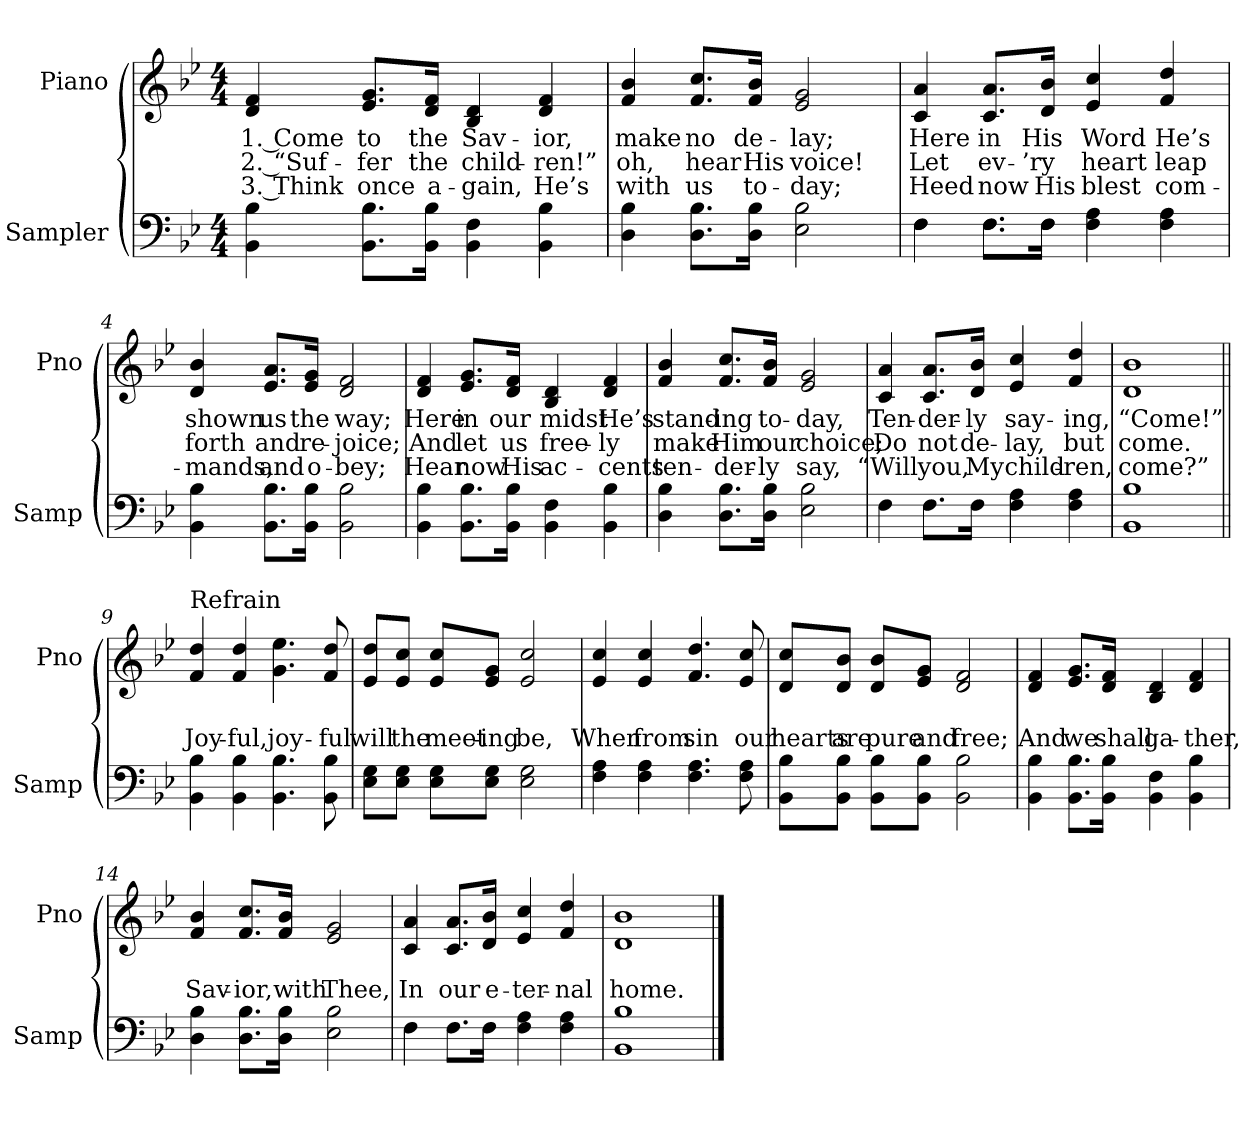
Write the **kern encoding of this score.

**kern	**kern	**text	**text	**text
*part2	*part1	*part1	*part1	*part1
*staff2	*staff1	*staff1	*staff1	*staff1
*I"Sampler	*I"Piano	*	*	*
*I'Samp	*I'Pno	*	*	*
*clefF4	*clefG2	*	*	*
*k[b-e-]	*k[b-e-]	*	*	*
*B-:	*B-:	*	*	*
*M4/4	*M4/4	*	*	*
=1	=1	=1	=1	=1
4BB- 4B-	4d 4f	1. Come	2. “Suf-	3. Think
8.BB-\ 8.B-\L	8.e-/ 8.g/L	to	-fer	once
16BB-\ 16B-\Jk	16d/ 16f/Jk	the	the	a-
4BB- 4F	4B- 4d	Sav-	child-	-gain,
4BB- 4B-	4d 4f	-ior,	-ren!”	He’s
=2	=2	=2	=2	=2
4D 4B-	4f 4b-	make	oh,	with
8.D\ 8.B-\L	8.f/ 8.cc/L	no	hear	us
16D\ 16B-\Jk	16f/ 16b-/Jk	de-	His	to-
2E- 2B-	2e- 2g	-lay;	voice!	-day;
=3	=3	=3	=3	=3
*^	*	*	*	*
4F\	4F	4c 4a	Here	Let	Heed
8.F\L	8.F\L	8.c/ 8.a/L	in	ev-	now
16F\Jk	16F\Jk	16d/ 16b-/Jk	His	-’ry	His
4F 4A	2ryy	4e- 4cc	Word	heart	blest
4F 4A	.	4f 4dd	He’s	leap	com-
*v	*v	*	*	*	*
=4	=4	=4	=4	=4
4BB- 4B-	4d 4b-	shown	forth	-mands,
8.BB-\ 8.B-\L	8.e-/ 8.a/L	us	and	and
16BB-\ 16B-\Jk	16e-/ 16g/Jk	the	re-	o-
2BB- 2B-	2d 2f	way;	-joice;	-bey;
=5	=5	=5	=5	=5
4BB- 4B-	4d 4f	Here	And	Hear
8.BB-\ 8.B-\L	8.e-/ 8.g/L	in	let	now
16BB-\ 16B-\Jk	16d/ 16f/Jk	our	us	His
4BB- 4F	4B- 4d	midst	free-	ac-
4BB- 4B-	4d 4f	He’s	-ly	-cents
=6	=6	=6	=6	=6
4D 4B-	4f 4b-	stand-	make	ten-
8.D\ 8.B-\L	8.f/ 8.cc/L	-ing	Him	-der-
16D\ 16B-\Jk	16f/ 16b-/Jk	to-	our	-ly
2E- 2B-	2e- 2g	-day,	choice;	say,
=7	=7	=7	=7	=7
4F	4c 4a	Ten-	Do	“Will
8.F\L	8.c/ 8.a/L	-der-	not	you,
16F\Jk	16d/ 16b-/Jk	-ly	de-	My
4F 4A	4e- 4cc	say-	-lay,	child-
4F 4A	4f 4dd	-ing,	but	-ren,
=8	=8	=8	=8	=8
1BB- 1B-	1d 1b-	“Come!”	come.	come?”
=9||	=9||	=9||	=9||	=9||
!	!LO:TX:t=Refrain	!	!	!
4BB- 4B-	4f 4dd	.	Joy-	.
4BB- 4B-	4f 4dd	.	-ful,	.
4.BB- 4.B-	4.g 4.ee-	.	joy-	.
8BB- 8B-	8f 8dd	.	-ful	.
=10	=10	=10	=10	=10
8E-\ 8G\L	8e-/ 8dd/L	.	will	.
8E-\ 8G\J	8e-/ 8cc/J	.	the	.
8E-\ 8G\L	8e-/ 8cc/L	.	meet-	.
8E-\ 8G\J	8e-/ 8g/J	.	-ing	.
2E- 2G	2e- 2cc	.	be,	.
=11	=11	=11	=11	=11
4F 4A	4e- 4cc	.	When	.
4F 4A	4e- 4cc	.	from	.
4.F 4.A	4.f 4.dd	.	sin	.
8F 8A	8e- 8cc	.	our	.
=12	=12	=12	=12	=12
8BB-\ 8B-\L	8d/ 8cc/L	.	hearts	.
8BB-\ 8B-\J	8d/ 8b-/J	.	are	.
8BB-\ 8B-\L	8d/ 8b-/L	.	pure	.
8BB-\ 8B-\J	8e-/ 8g/J	.	and	.
2BB- 2B-	2d 2f	.	free;	.
=13	=13	=13	=13	=13
4BB- 4B-	4d 4f	.	And	.
8.BB-\ 8.B-\L	8.e-/ 8.g/L	.	we	.
16BB-\ 16B-\Jk	16d/ 16f/Jk	.	shall	.
4BB- 4F	4B- 4d	.	ga-	.
4BB- 4B-	4d 4f	.	-ther,	.
=14	=14	=14	=14	=14
4D 4B-	4f 4b-	.	Sav-	.
8.D\ 8.B-\L	8.f/ 8.cc/L	.	-ior,	.
16D\ 16B-\Jk	16f/ 16b-/Jk	.	with	.
2E- 2B-	2e- 2g	.	Thee,	.
=15	=15	=15	=15	=15
4F	4c 4a	.	In	.
8.F\L	8.c/ 8.a/L	.	our	.
16F\Jk	16d/ 16b-/Jk	.	e-	.
4F 4A	4e- 4cc	.	-ter-	.
4F 4A	4f 4dd	.	-nal	.
=16	=16	=16	=16	=16
1BB- 1B-	1d 1b-	.	home.	.
==	==	==	==	==
*-	*-	*-	*-	*-
